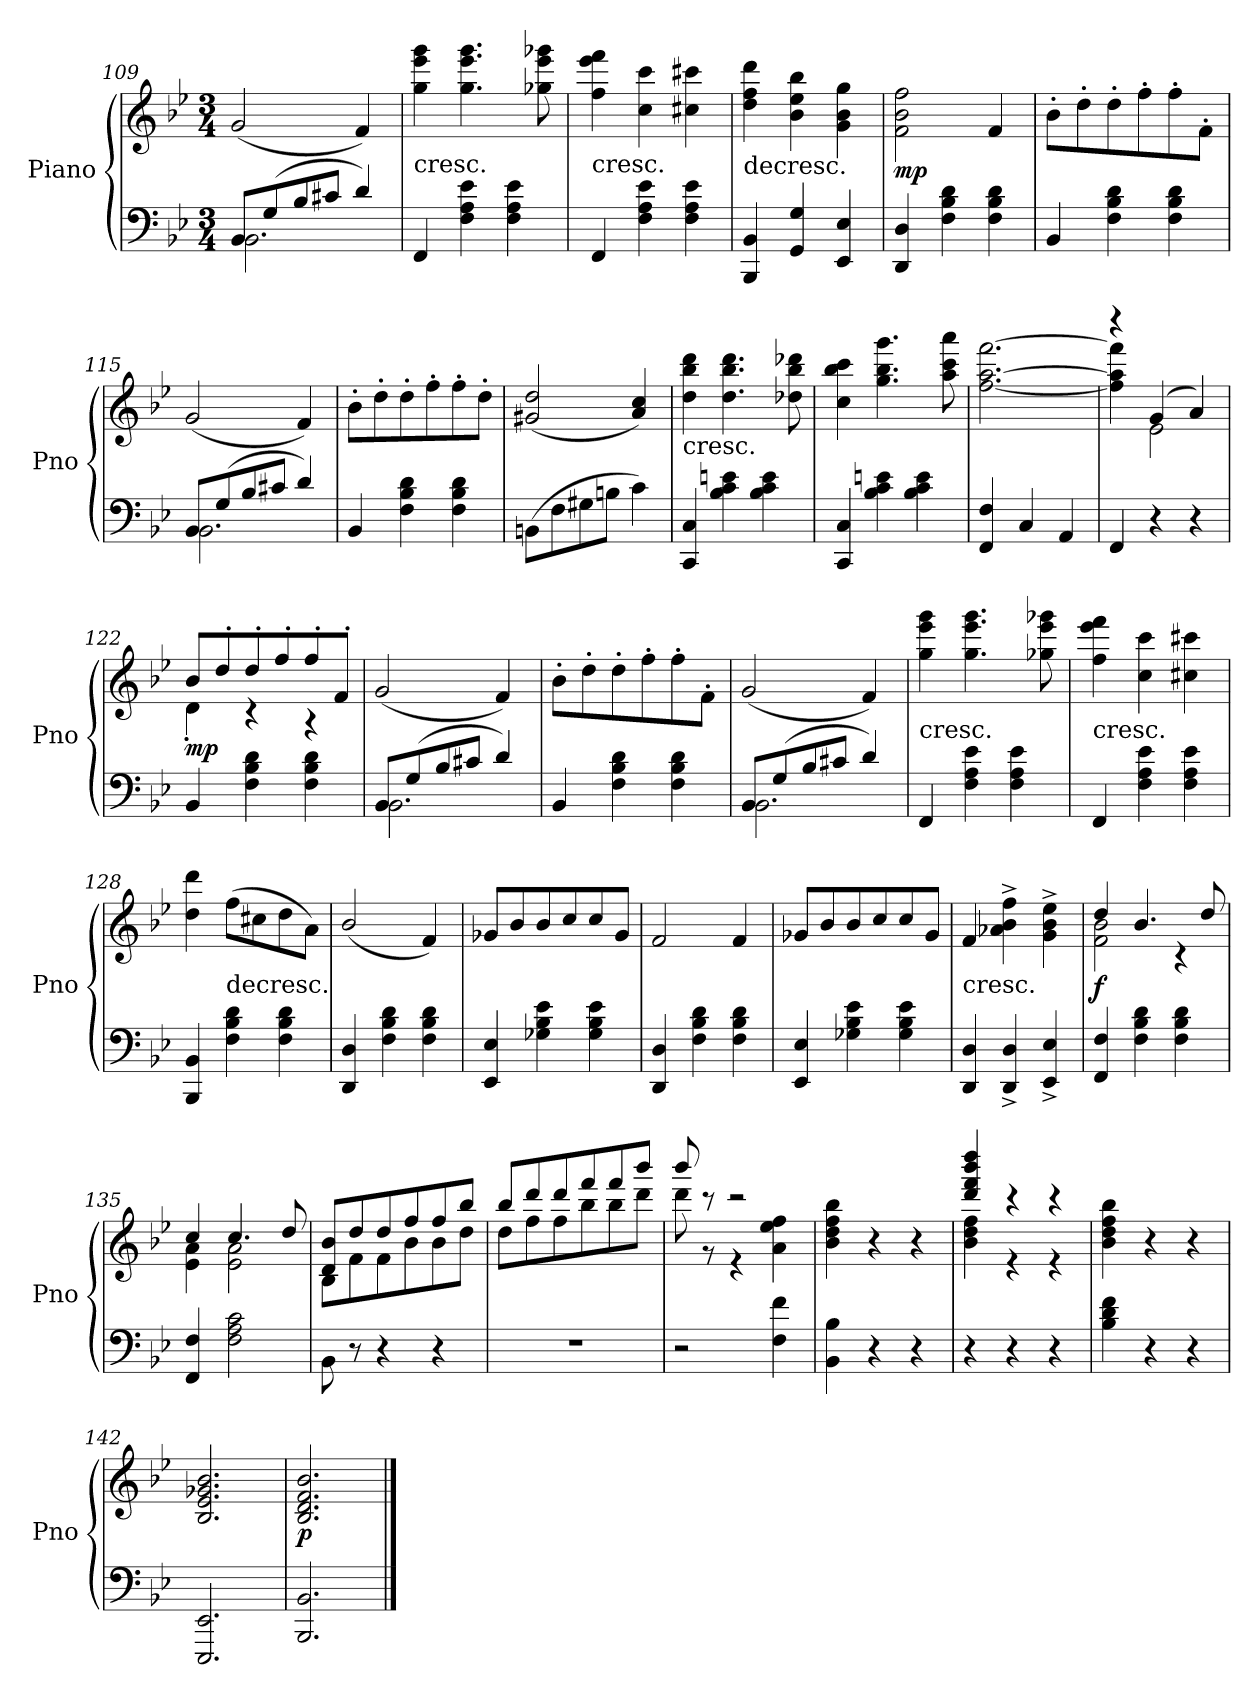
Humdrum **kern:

**kern	**kern	**dynam
*part1	*part1	*part1
*staff2	*staff1	*staff1/2
*I"Piano	*	*
*I'Pno	*	*
*clefF4	*clefG2	*
*k[b-e-]	*k[b-e-]	*
*M3/4	*M3/4	*
=109	=109	=109
*^	*	*
8BB-/L	2.BB-\	(2g/	.
(8G/	.	.	.
8B-/	.	.	.
8c#X/J	.	.	.
4d/)	.	4f/)	.
*v	*v	*	*
=110	=110	=110
!	!LO:TX:c:t=cresc.	!
4FF/	4gg\ 4eee-\ 4ggg\	.
4F\ 4A\ 4e-\	4.gg\ 4.eee-\ 4.ggg\	.
4F\ 4A\ 4e-\	.	.
.	8gg-X\ 8eee-\ 8ggg-X\	.
=111	=111	=111
!	!LO:TX:c:t=cresc.	!
4FF/	4ff\ 4eee-\ 4fff\	.
4F\ 4A\ 4e-\	4cc\ 4ccc\	.
4F\ 4A\ 4e-\	4cc#X\ 4ccc#X\	.
=112	=112	=112
!	!LO:TX:c:t=decresc.	!
4BBB-/ 4BB-/	4dd\ 4ff\ 4ddd\	.
4GG/ 4G/	4b-\ 4ee-\ 4bb-\	.
4EE-/ 4E-/	4g\ 4b-\ 4gg\	.
=113	=113	=113
4DD/ 4D/	2f\ 2b-\ 2ff\	mp
4F\ 4B-\ 4d\	.	.
4F\ 4B-\ 4d\	4f/	.
=114	=114	=114
4BB-/	8b-'\L	.
.	8dd'\	.
4F\ 4B-\ 4d\	8dd'\	.
.	8ff'\	.
4F\ 4B-\ 4d\	8ff'\	.
.	8f'\J	.
=115	=115	=115
*^	*	*
8BB-/L	2.BB-\	(2g/	.
(8G/	.	.	.
8B-/	.	.	.
8c#X/J	.	.	.
4d/)	.	4f/)	.
*v	*v	*	*
=116	=116	=116
4BB-/	8b-'\L	.
.	8dd'\	.
4F\ 4B-\ 4d\	8dd'\	.
.	8ff'\	.
4F\ 4B-\ 4d\	8ff'\	.
.	8dd'\J	.
=117	=117	=117
(8BBn\L	(2g#X/ 2dd/	.
8F\	.	.
8G#X\	.	.
8Bn\J	.	.
4c\)	4a/ 4cc/)	.
=118	=118	=118
!	!LO:TX:c:t=cresc.	!
4CC/ 4C/	4dd\ 4bb-\ 4ddd\	.
4B-\ 4c\ 4en\	4.dd\ 4.bb-\ 4.ddd\	.
4B-\ 4c\ 4e\	.	.
.	8dd-X\ 8bb-\ 8ddd-X\	.
=119	=119	=119
4CC/ 4C/	4cc\ 4bb-\ 4ccc\	.
4B-\ 4c\ 4en\	4.gg\ 4.bb-\ 4.ggg\	.
4B-\ 4c\ 4e\	.	.
.	8aa\ 8ccc\ 8aaa\	.
=120	=120	=120
4FF/ 4F/	[2.ff\ [2.aa\ [2.fff\	.
4C/	.	.
4AA/	.	.
=121	=121	=121
*	*^	*
4FF/	4r	4ff]\ 4aa]\ 4fff]\	.
4r	(4g/	2e-\	.
4r	4a/)	.	.
=122	=122	=122	=122
4BB-/	8b-/L	4d'\	mp
.	8dd'/	.	.
4F\ 4B-\ 4d\	8dd'/	4r	.
.	8ff'/	.	.
4F\ 4B-\ 4d\	8ff'/	4r	.
.	8f'/J	.	.
*	*v	*v	*
=123	=123	=123
*^	*	*
8BB-/L	2.BB-\	(2g/	.
(8G/	.	.	.
8B-/	.	.	.
8c#X/J	.	.	.
4d/)	.	4f/)	.
*v	*v	*	*
=124	=124	=124
4BB-/	8b-'\L	.
.	8dd'\	.
4F\ 4B-\ 4d\	8dd'\	.
.	8ff'\	.
4F\ 4B-\ 4d\	8ff'\	.
.	8f'\J	.
=125	=125	=125
*^	*	*
8BB-/L	2.BB-\	(2g/	.
(8G/	.	.	.
8B-/	.	.	.
8c#X/J	.	.	.
4d/)	.	4f/)	.
*v	*v	*	*
=126	=126	=126
!	!LO:TX:c:t=cresc.	!
4FF/	4gg\ 4eee-\ 4ggg\	.
4F\ 4A\ 4e-\	4.gg\ 4.eee-\ 4.ggg\	.
4F\ 4A\ 4e-\	.	.
.	8gg-X\ 8eee-\ 8ggg-X\	.
=127	=127	=127
!	!LO:TX:c:t=cresc.	!
4FF/	4ff\ 4eee-\ 4fff\	.
4F\ 4A\ 4e-\	4cc\ 4ccc\	.
4F\ 4A\ 4e-\	4cc#X\ 4ccc#X\	.
=128	=128	=128
4BBB-/ 4BB-/	4dd\ 4ddd\	.
!	!LO:TX:c:t=decresc.	!
4F\ 4B-\ 4d\	(8ff\L	.
.	8cc#X\	.
4F\ 4B-\ 4d\	8dd\	.
.	8a\J)	.
=129	=129	=129
4DD/ 4D/	(2b-/	.
4F\ 4B-\ 4d\	.	.
4F\ 4B-\ 4d\	4f/)	.
=130	=130	=130
4EE-/ 4E-/	8g-X/L	.
.	8b-/	.
4G-X\ 4B-\ 4e-\	8b-/	.
.	8cc/	.
4G-\ 4B-\ 4e-\	8cc/	.
.	8g-/J	.
=131	=131	=131
4DD/ 4D/	2f/	.
4F\ 4B-\ 4d\	.	.
4F\ 4B-\ 4d\	4f/	.
=132	=132	=132
4EE-/ 4E-/	8g-X/L	.
.	8b-/	.
4G-X\ 4B-\ 4e-\	8b-/	.
.	8cc/	.
4G-\ 4B-\ 4e-\	8cc/	.
.	8g-/J	.
=133	=133	=133
!	!LO:TX:c:t=cresc.	!
4DD/ 4D/	4f/	.
4DD^/ 4D^/	4a-X^\ 4b-^\ 4ff^\	.
4EE-^/ 4E-^/	4g^\ 4b-^\ 4ee-^\	.
=134	=134	=134
*	*^	*
4FF/ 4F/	4dd/	2f\ 2b-\	f
4F\ 4B-\ 4d\	4.b-/	.	.
4F\ 4B-\ 4d\	.	4r	.
.	8dd/	.	.
=135	=135	=135	=135
4FF/ 4F/	4cc/	4e-\ 4a\	.
2F\ 2A\ 2c\	4.cc/	2e-\ 2a\	.
.	8dd/	.	.
=136	=136	=136	=136
8BB-\	8d/ 8b-/L	8B-\L	.
8r	8dd/	8f\	.
4r	8dd/	8f\	.
.	8ff/	8b-\	.
4r	8ff/	8b-\	.
.	8bb-/J	8dd\J	.
=137	=137	=137	=137
2.r	8bb-/L	8dd\L	.
.	8ddd/	8ff\	.
.	8ddd/	8ff\	.
.	8fff/	8bb-\	.
.	8fff/	8bb-\	.
.	8bbb-/J	8ddd\J	.
=138	=138	=138	=138
2r	8bbb-/	8ddd\	.
.	8r	8r	.
.	2r	4r	.
4F\ 4f\	.	4a\ 4ee-\ 4ff\	.
*	*v	*v	*
=139	=139	=139
4BB-\ 4B-\	4b-\ 4dd\ 4ff\ 4bb-\	.
4r	4r	.
4r	4r	.
=140	=140	=140
*	*^	*
4r	4ddd/ 4fff/ 4bbb-/ 4dddd/	4b-\ 4dd\ 4ff\	.
4r	4r	4r	.
4r	4r	4r	.
*	*v	*v	*
=141	=141	=141
4B-\ 4d\ 4f\	4b-\ 4dd\ 4ff\ 4bb-\	.
4r	4r	.
4r	4r	.
=142	=142	=142
2.EEE-/ 2.EE-/	2.B-/ 2.e-/ 2.g-X/ 2.b-/	.
=143	=143	=143
2.BBB-/ 2.BB-/	2.B-/ 2.d/ 2.f/ 2.b-/	p
==	==	==
*-	*-	*-
